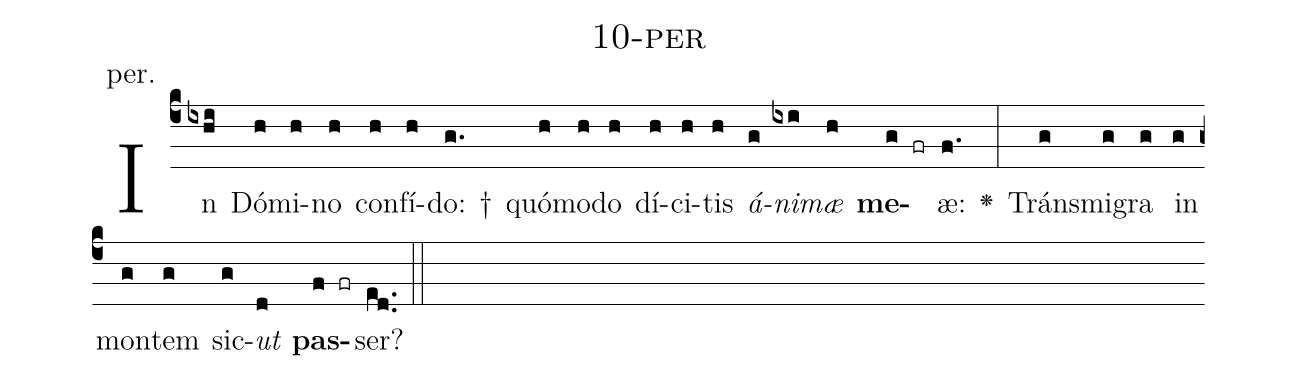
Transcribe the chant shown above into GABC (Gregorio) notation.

name: 10-per;
annotation: per.;
%%
(c4)In(ixhi) Dó(h)mi(h)no(h) con(h)fí(h)do: †(g.) quó(h)mo(h)do(h) dí(h)ci(h)tis(h) <i>á</i>(g)<i>ni</i>(ixi)<i>mæ</i>(h) <b>me</b>(g fr)æ:(f.) <v>\greheightstar</v>(:) Tráns(g)mi(g)gra(g) in(g) mon(g)tem(g) sic(g)<i>ut</i>(d) <b>pas</b>(f fr)ser?(ed..) (::)


%E(g) u(g) o(g) u(d) a(f) e.(ed..) (::)
